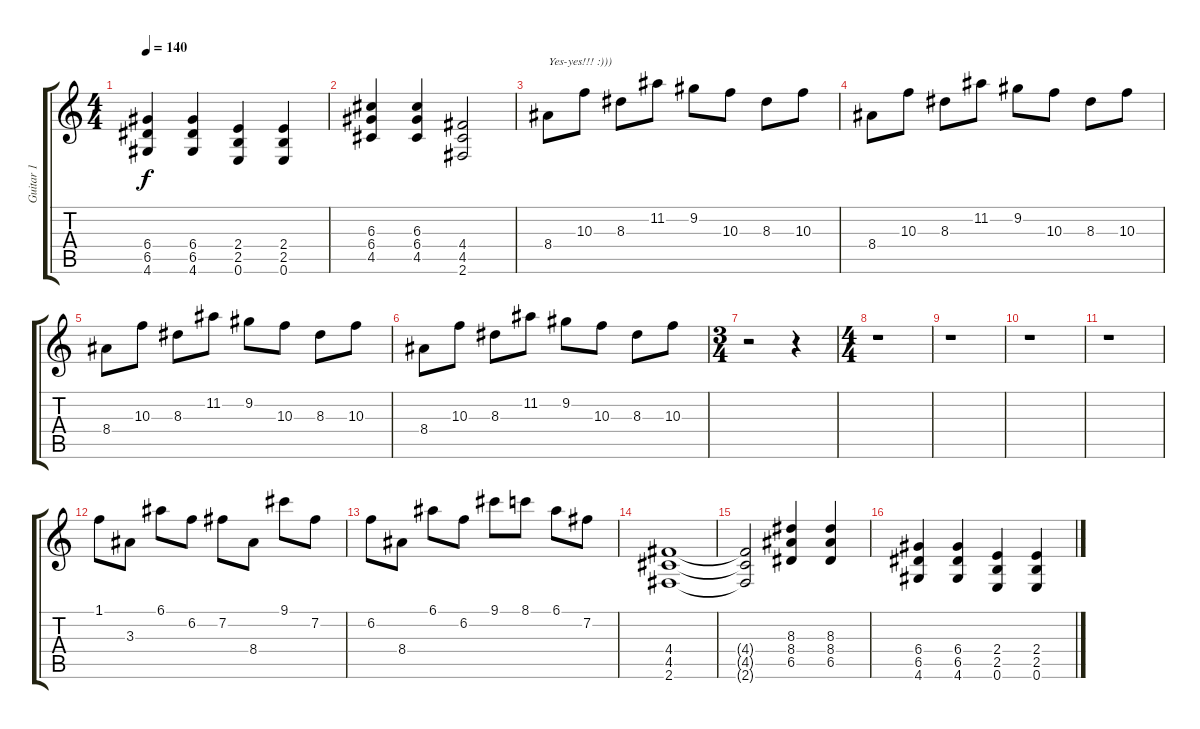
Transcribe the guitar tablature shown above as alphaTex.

\track ("Guitar 1" "Guitar 1") {instrument electricguitarmuted}
\staff {score tabs}
\tuning (E4 B3 G3 D3 A2 E2) {hide}
\ts (4 4)
\tempo 140
\clef g2
\ks c
(6.4 6.5 4.6).4{dy f} (6.4 6.5 4.6).4 (2.4 2.5 0.6).4 (2.4 2.5 0.6).4 |
(6.3 6.4 4.5).4 (6.3 6.4 4.5).4 (4.4 4.5 2.6).2 |
8.4.8{txt "Yes-yes!!! :)))" volume 11 instrument acousticguitarsteel} 10.3.8 8.3.8 11.2.8 9.2.8 10.3.8 8.3.8 10.3.8 |
8.4.8 10.3.8 8.3.8 11.2.8 9.2.8 10.3.8 8.3.8 10.3.8 |
8.4.8 10.3.8 8.3.8 11.2.8 9.2.8 10.3.8 8.3.8 10.3.8 |
8.4.8 10.3.8 8.3.8 11.2.8 9.2.8 10.3.8 8.3.8 10.3.8 |
\ts (3 4)
r.2 r.4 |
\ts (4 4)
r.1 |
r.1 |
r.1 |
r.1 |
1.1.8{volume 15 instrument electricguitarmuted} 3.3.8 6.1.8 6.2.8 7.2.8 8.4.8 9.1.8 7.2.8 |
6.2.8 8.4.8 6.1.8 6.2.8 9.1.8 8.1.8 6.1.8 7.2.8 |
(4.4 4.5 2.6).1{volume 13 instrument distortionguitar} |
(4.4{t} 4.5{t} 2.6{t}).2 (8.3 8.4 6.5).4 (8.3 8.4 6.5).4 |
(6.4 6.5 4.6).4 (6.4 6.5 4.6).4 (2.4 2.5 0.6).4 (2.4 2.5 0.6).4
